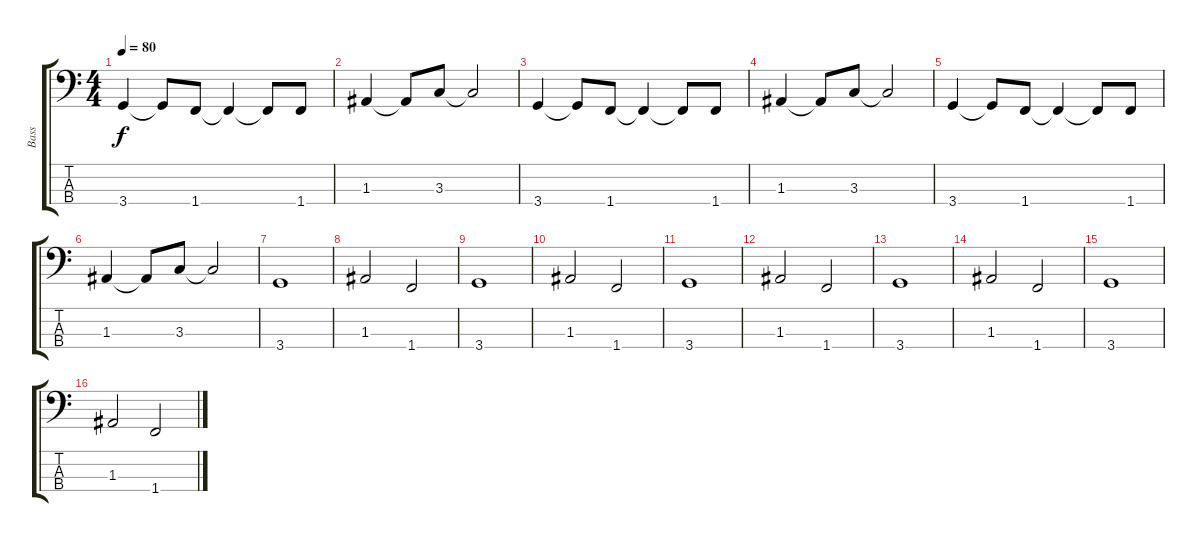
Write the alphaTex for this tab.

\track ("Bass" "Bass") {instrument electricbassfinger}
\staff {score tabs}
\tuning (G2 D2 A1 E1) {hide}
\ts (4 4)
\tempo 80
\clef f4
\ks c
3.4.4{dy f} 3.4{t}.8 1.4.8 1.4{t}.4 1.4{t}.8 1.4.8 |
1.3.4 1.3{t}.8 3.3.8 3.3{t}.2 |
3.4.4 3.4{t}.8 1.4.8 1.4{t}.4 1.4{t}.8 1.4.8 |
1.3.4 1.3{t}.8 3.3.8 3.3{t}.2 |
3.4.4 3.4{t}.8 1.4.8 1.4{t}.4 1.4{t}.8 1.4.8 |
1.3.4 1.3{t}.8 3.3.8 3.3{t}.2 |
3.4.1 |
1.3.2 1.4.2 |
3.4.1 |
1.3.2 1.4.2 |
3.4.1 |
1.3.2 1.4.2 |
3.4.1 |
1.3.2 1.4.2 |
3.4.1 |
1.3.2 1.4.2
